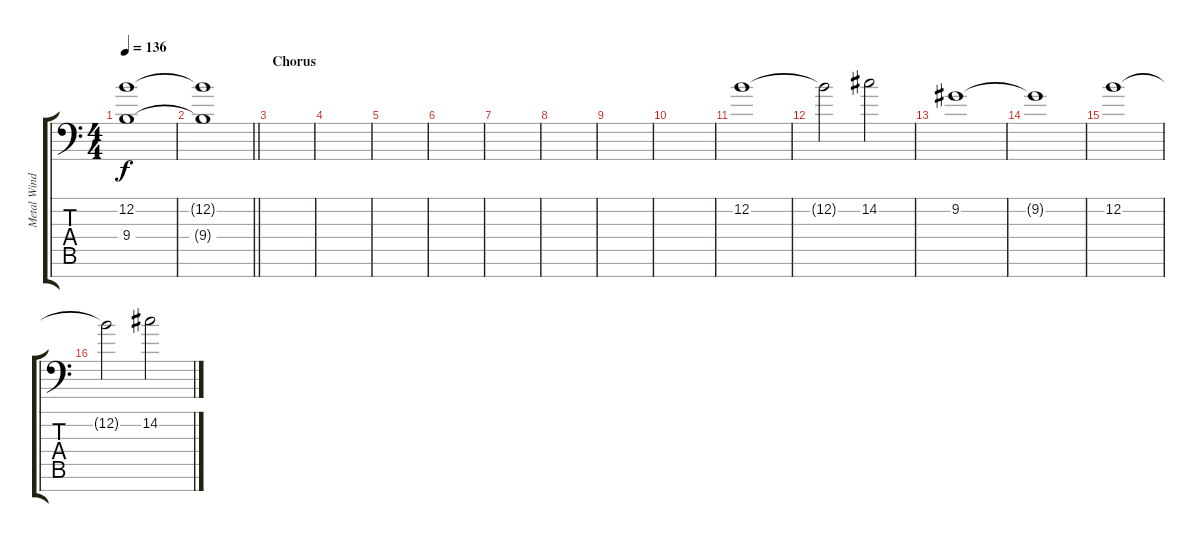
\track ("Metal Wind" "Metal Wind") {instrument brasssection}
\staff {score tabs}
\tuning (E4 B3 G3 D3 A2 E2 C-1) {hide}
\ts (4 4)
\tempo 136
\clef f4
\ks c
(12.2 9.4).1{dy f} |
\barLineRight lightlight
(12.2{t} 9.4{t}).1 |
\section ("" "Chorus")
|
|
|
|
|
|
|
|
12.2.1 |
12.2{t}.2 14.2.2 |
9.2.1 |
9.2{t}.1 |
12.2.1 |
12.2{t}.2 14.2.2
